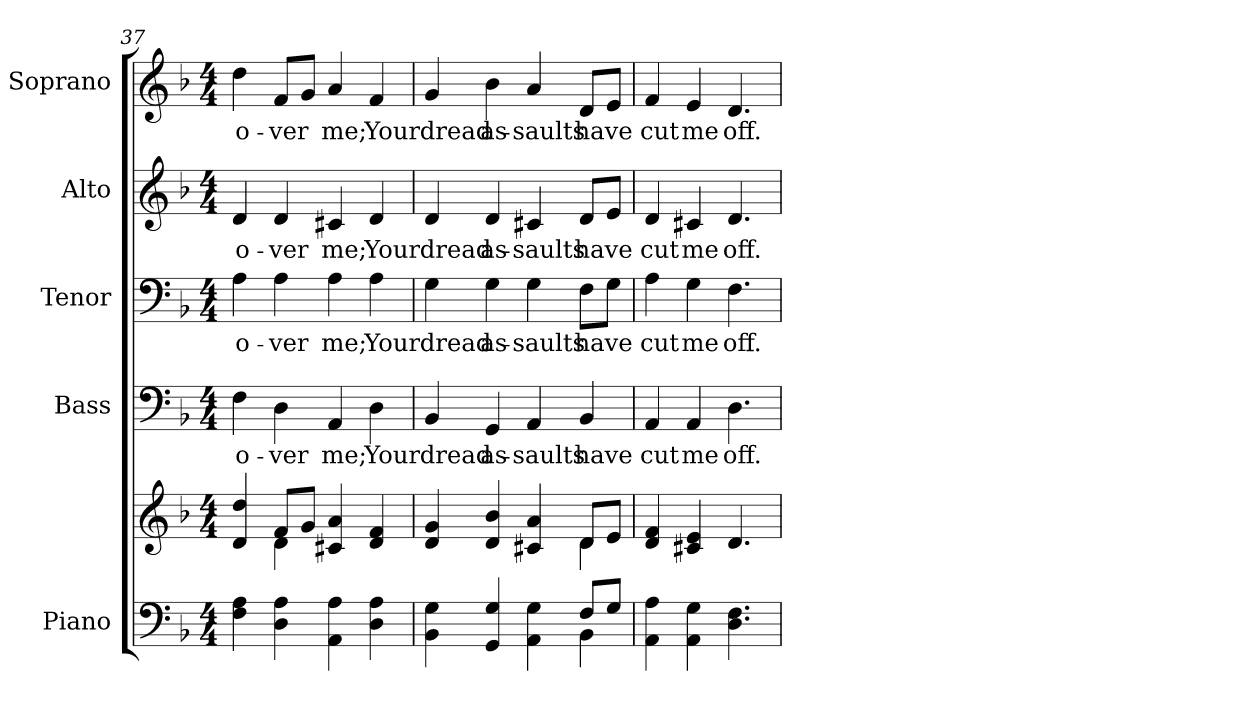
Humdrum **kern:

**kern	**kern	**kern	**text	**kern	**text	**kern	**text	**kern	**text
*part5	*part5	*part4	*part4	*part3	*part3	*part2	*part2	*part1	*part1
*staff6	*staff5	*staff4	*staff4	*staff3	*staff3	*staff2	*staff2	*staff1	*staff1
*I"Piano	*	*I"Bass	*	*I"Tenor	*	*I"Alto	*	*I"Soprano	*
*I'Pno.	*	*I'B.	*	*I'T.	*	*I'A.	*	*I'S.	*
!!LO:PB:g=z
*clefF4	*clefG2	*clefF4	*	*clefF4	*	*clefG2	*	*clefG2	*
*k[b-]	*k[b-]	*k[b-]	*	*k[b-]	*	*k[b-]	*	*k[b-]	*
*F:	*F:	*F:	*	*F:	*	*F:	*	*F:	*
*M4/4	*M4/4	*M4/4	*	*M4/4	*	*M4/4	*	*M4/4	*
=37	=37	=37	=37	=37	=37	=37	=37	=37	=37
*	*^	*	*	*	*	*	*	*	*
!	!	!	!	!LO:LY:b:color=#000000	!	!	!	!	!	!
!	!	!	!	!	!	!LO:LY:b:color=#000000	!	!	!	!
!	!	!	!	!	!	!	!	!LO:LY:b:color=#000000	!	!
!	!	!	!	!	!	!	!	!	!	!LO:LY:b:color=#000000
4Fi\ 4Ai	4di/ 4ddi	4ryy	4Fi\	o-	4Ai\	o-	4di/	o-	4ddi\	o-
!	!	!	!	!LO:LY:b:color=#000000	!	!	!	!	!	!
!	!	!	!	!	!	!LO:LY:b:color=#000000	!	!	!	!
!	!	!	!	!	!	!	!	!LO:LY:b:color=#000000	!	!
!	!	!	!	!	!	!	!	!	!	!LO:LY:b:color=#000000
4Di\ 4Ai	8fi/L	4di\	4Di\	-ver	4Ai\	-ver	4di/	-ver	8fi/L	-ver
.	8gi/J	.	.	.	.	.	.	.	8gi/J	.
!	!	!	!	!LO:LY:b:color=#000000	!	!	!	!	!	!
!	!	!	!	!	!	!LO:LY:b:color=#000000	!	!	!	!
!	!	!	!	!	!	!	!	!LO:LY:b:color=#000000	!	!
!	!	!	!	!	!	!	!	!	!	!LO:LY:b:color=#000000
4AAi\ 4Ai	4c#Xi/ 4ai	2ryy	4AAi/	me;	4Ai\	me;	4c#Xi/	me;	4ai/	me;
!	!	!	!	!LO:LY:b:color=#000000	!	!	!	!	!	!
!	!	!	!	!	!	!LO:LY:b:color=#000000	!	!	!	!
!	!	!	!	!	!	!	!	!LO:LY:b:color=#000000	!	!
!	!	!	!	!	!	!	!	!	!	!LO:LY:b:color=#000000
4Di\ 4Ai	4di/ 4fi	.	4Di\	Your	4Ai\	Your	4di/	Your	4fi/	Your
=38	=38	=38	=38	=38	=38	=38	=38	=38	=38	=38
*^	*	*	*	*	*	*	*	*	*	*
!	!	!	!	!	!LO:LY:b:color=#000000	!	!	!	!	!	!
!	!	!	!	!	!	!	!LO:LY:b:color=#000000	!	!	!	!
!	!	!	!	!	!	!	!	!	!LO:LY:b:color=#000000	!	!
!	!	!	!	!	!	!	!	!	!	!	!LO:LY:b:color=#000000
4BB-i\ 4Gi	2ryy	4di/ 4gi	2ryy	4BB-i/	dread	4Gi\	dread	4di/	dread	4gi/	dread
!	!	!	!	!	!LO:LY:b:color=#000000	!	!	!	!	!	!
!	!	!	!	!	!	!	!LO:LY:b:color=#000000	!	!	!	!
!	!	!	!	!	!	!	!	!	!LO:LY:b:color=#000000	!	!
!	!	!	!	!	!	!	!	!	!	!	!LO:LY:b:color=#000000
4GGi/ 4Gi	.	4di/ 4b-i	.	4GGi/	as-	4Gi\	as-	4di/	as-	4b-i\	as-
!	!	!	!	!	!LO:LY:b:color=#000000	!	!	!	!	!	!
!	!	!	!	!	!	!	!LO:LY:b:color=#000000	!	!	!	!
!	!	!	!	!	!	!	!	!	!LO:LY:b:color=#000000	!	!
!	!	!	!	!	!	!	!	!	!	!	!LO:LY:b:color=#000000
4AAi\ 4Gi	4ryy	4c#Xi/ 4ai	4ryy	4AAi/	-saults	4Gi\	-saults	4c#Xi/	-saults	4ai/	-saults
!	!	!	!	!	!LO:LY:b:color=#000000	!	!	!	!	!	!
!	!	!	!	!	!	!	!LO:LY:b:color=#000000	!	!	!	!
!	!	!	!	!	!	!	!	!	!LO:LY:b:color=#000000	!	!
!	!	!	!	!	!	!	!	!	!	!	!LO:LY:b:color=#000000
8Fi/L	4BB-i\	8di/L	4di\	4BB-i/	have	8Fi\L	have	8di/L	have	8di/L	have
8Gi/J	.	8ei/J	.	.	.	8Gi\J	.	8ei/J	.	8ei/J	.
*v	*v	*	*	*	*	*	*	*	*	*	*
*	*v	*v	*	*	*	*	*	*	*	*
=39	=39	=39	=39	=39	=39	=39	=39	=39	=39
!	!	!	!LO:LY:b:color=#000000	!	!	!	!	!	!
!	!	!	!	!	!LO:LY:b:color=#000000	!	!	!	!
!	!	!	!	!	!	!	!LO:LY:b:color=#000000	!	!
!	!	!	!	!	!	!	!	!	!LO:LY:b:color=#000000
4AAi\ 4Ai	4di/ 4fi	4AAi/	cut	4Ai\	cut	4di/	cut	4fi/	cut
!	!	!	!LO:LY:b:color=#000000	!	!	!	!	!	!
!	!	!	!	!	!LO:LY:b:color=#000000	!	!	!	!
!	!	!	!	!	!	!	!LO:LY:b:color=#000000	!	!
!	!	!	!	!	!	!	!	!	!LO:LY:b:color=#000000
4AAi\ 4Gi	4c#Xi/ 4ei	4AAi/	me	4Gi\	me	4c#Xi/	me	4ei/	me
!	!	!	!LO:LY:b:color=#000000	!	!	!	!	!	!
!	!	!	!	!	!LO:LY:b:color=#000000	!	!	!	!
!	!	!	!	!	!	!	!LO:LY:b:color=#000000	!	!
!	!	!	!	!	!	!	!	!	!LO:LY:b:color=#000000
4.Di\ 4.Fi	4.di/	4.Di\	off.	4.Fi\	off.	4.di/	off.	4.di/	off.
=	=	=	=	=	=	=	=	=	=
*-	*-	*-	*-	*-	*-	*-	*-	*-	*-
